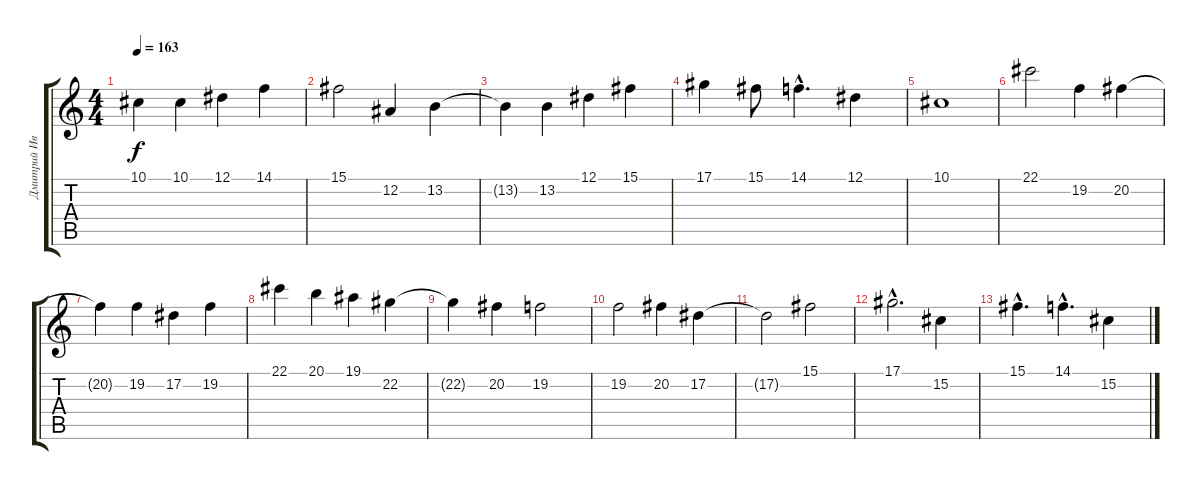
\track ("Дмитрий Иванов" "Дмитрий Ив") {instrument glockenspiel}
\staff {score tabs}
\tuning (Eb4 Bb3 Gb3 Db3 Ab2 Eb2) {hide}
\ts (4 4)
\tempo 163
\clef g2
\ks c
10.1.4{dy f} 10.1.4 12.1.4 14.1.4 |
15.1.2 12.2.4 13.2.4 |
13.2{t}.4 13.2.4 12.1.4 15.1.4 |
17.1.4 15.1.8 14.1{hac}.4{d} 12.1.4 |
10.1.1 |
22.1.2 19.2.4 20.2.4 |
20.2{t}.4 19.2.4 17.2.4 19.2.4 |
22.1.4 20.1.4 19.1.4 22.2.4 |
22.2{t}.4 20.2.4 19.2.2 |
19.2.2 20.2.4 17.2.4 |
17.2{t}.2 15.1.2 |
17.1{hac}.2{d} 15.2.4 |
15.1{hac}.4{d} 14.1{hac}.4{d} 15.2.4
